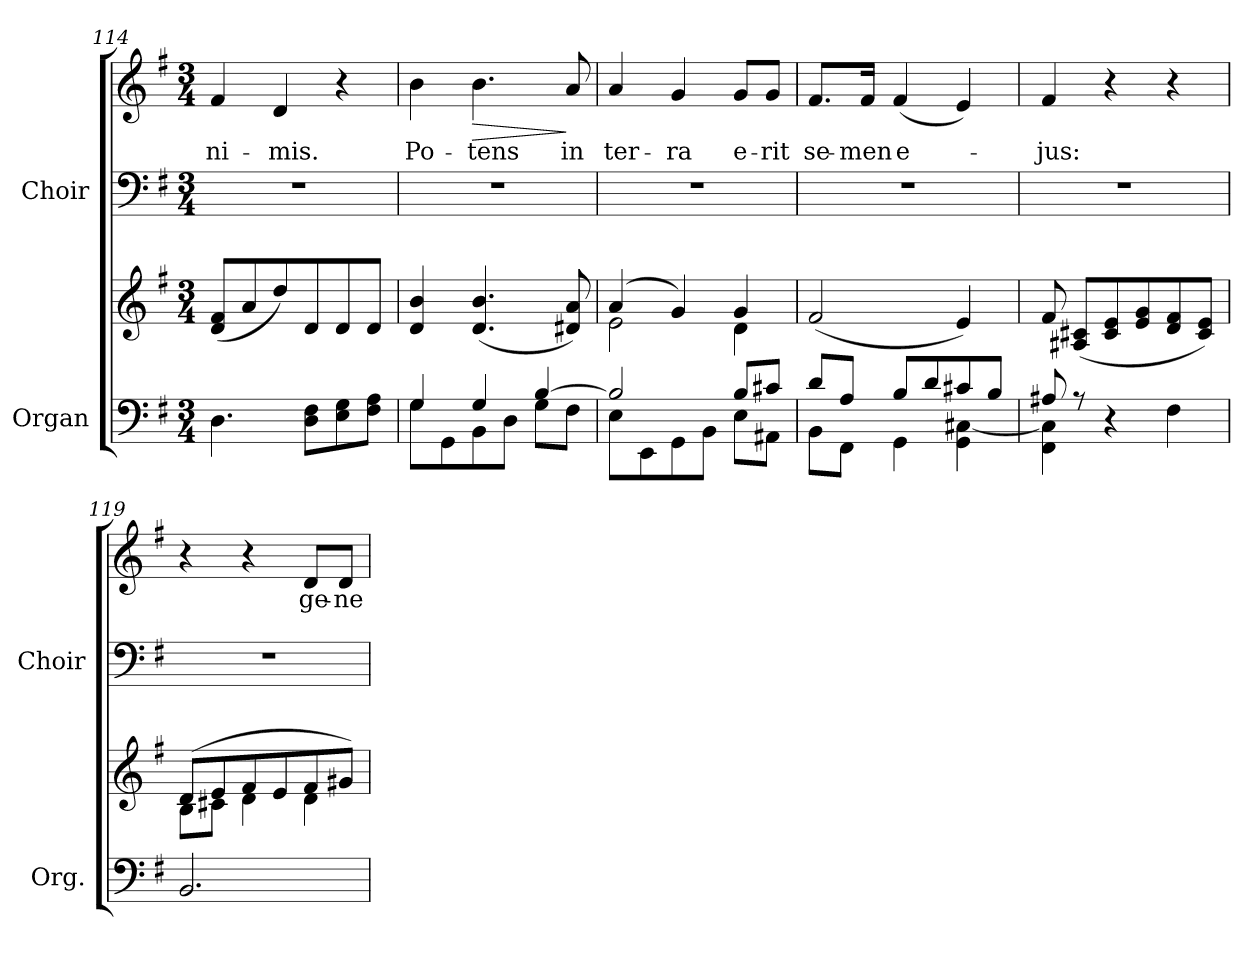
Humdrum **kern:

**kern	**kern	**kern	**kern	**text	**dynam
*part2	*part2	*part1	*part1	*part1	*part1
*staff4	*staff3	*staff2	*staff1	*staff1	*staff1/2
*I"Organ	*	*I"Choir	*	*	*
*I'Org.	*	*I'Choir	*	*	*
*clefF4	*clefG2	*clefF4	*clefG2	*	*
*k[f#]	*k[f#]	*k[f#]	*k[f#]	*	*
*G:	*G:	*G:	*G:	*	*
*M3/4	*M3/4	*M3/4	*M3/4	*	*
=114	=114	=114	=114	=114	=114
!	!	!LO:N:vis=1	!	!	!
!	!	!	!	!LO:LY:b:color=#000000	!
4.Di\	(8di/ 8f#iL	2.r	4f#i/	ni-	.
.	8ai/	.	.	.	.
!	!	!	!	!LO:LY:b:color=#000000	!
.	8ddi/)	.	4di/	-mis.	.
8Di\ 8F#iL	8di/	.	.	.	.
8Ei\ 8Gi	8di/	.	4r	.	.
8F#i\ 8AiJ	8di/J	.	.	.	.
!!LO:LB:g=z
=115	=115	=115	=115	=115	=115
*^	*	*	*	*	*
!	!	!	!LO:N:vis=1	!	!	!
!	!	!	!	!	!LO:LY:b:color=#000000	!
4Gi/	8Gi\L	4di/ 4bi	2.r	4bi\	Po-	.
.	8GGi\	.	.	.	.	.
!	!	!	!	!	!LO:LY:b:color=#000000	!LO:HP:b
4Gi/	8BBi\	(4.di/ 4.bi	.	4.bi\	-tens	>
.	8Di\J	.	.	.	.	.
[4Bi/	8Gi\L	.	.	.	.	.
!	!	!	!	!	!LO:LY:b:color=#000000	!
.	8F#i\J	8d#Xi/ 8ai)	.	8ai/	in	]
=116	=116	=116	=116	=116	=116	=116
*	*	*^	*	*	*	*
!	!	!	!	!LO:N:vis=1	!	!	!
!	!	!	!	!	!	!LO:LY:b:color=#000000	!
2Bi/]	8Ei\L	(4ai/	2ei\	2.r	4ai/	ter-	.
.	8EEi\	.	.	.	.	.	.
!	!	!	!	!	!	!LO:LY:b:color=#000000	!
.	8GGi\	4gi/)	.	.	4gi/	-ra	.
.	8BBi\J	.	.	.	.	.	.
!	!	!	!	!	!	!LO:LY:b:color=#000000	!
8Bi/L	8Ei\L	4gi/	4di\	.	8gi/L	e-	.
!	!	!	!	!	!	!LO:LY:b:color=#000000	!
8c#Xi/J	8AA#Xi\J	.	.	.	8gi/J	-rit	.
*	*	*v	*v	*	*	*	*
=117	=117	=117	=117	=117	=117	=117
!	!	!	!LO:N:vis=1	!	!	!
!	!	!	!	!	!LO:LY:b:color=#000000	!
8di/L	8BBi\L	(2f#i/	2.r	8.f#i/L	se-	.
8Ai/J	8FF#i\J	.	.	.	.	.
!	!	!	!	!	!LO:LY:b:color=#000000	!
.	.	.	.	16f#i/Jk	-men	.
!	!	!	!	!	!LO:LY:b:color=#000000	!
8Bi/L	4GGi\	.	.	(4f#i/	e-	.
8di/	.	.	.	.	.	.
8c#Xi/	4GGi\ [4C#Xi	4ei/)	.	4ei/)	.	.
8Bi/J	.	.	.	.	.	.
=118	=118	=118	=118	=118	=118	=118
!	!	!	!LO:N:vis=1	!	!	!
!	!	!	!	!	!LO:LY:b:color=#000000	!
8A#Xi/	4FF#i\ 4C#i]	8f#i/	2.r	4f#i/	-jus:	.
8r	.	(8A#Xi/ 8c#XiL	.	.	.	.
4r	2ryy	8c#i/ 8ei	.	4r	.	.
.	.	8ei/ 8gi	.	.	.	.
4F#i\	.	8di/ 8f#i	.	4r	.	.
.	.	8c#i/ 8eiJ)	.	.	.	.
*v	*v	*	*	*	*	*
=119	=119	=119	=119	=119	=119
*	*^	*	*	*	*
!	!	!	!LO:N:vis=1	!	!	!
2.BBi/	(8di/L	8Bi\L	2.r	4r	.	.
.	8ei/	8c#Xi\J	.	.	.	.
.	8f#i/	4di\	.	4r	.	.
.	8ei/	.	.	.	.	.
!	!	!	!	!	!LO:LY:b:color=#000000	!
.	8f#i/	4di\	.	8di/L	ge-	.
!	!	!	!	!	!LO:LY:b:color=#000000	!
.	8g#Xi/J)	.	.	8di/J	-ne-	.
*	*v	*v	*	*	*	*
=	=	=	=	=	=
*-	*-	*-	*-	*-	*-
